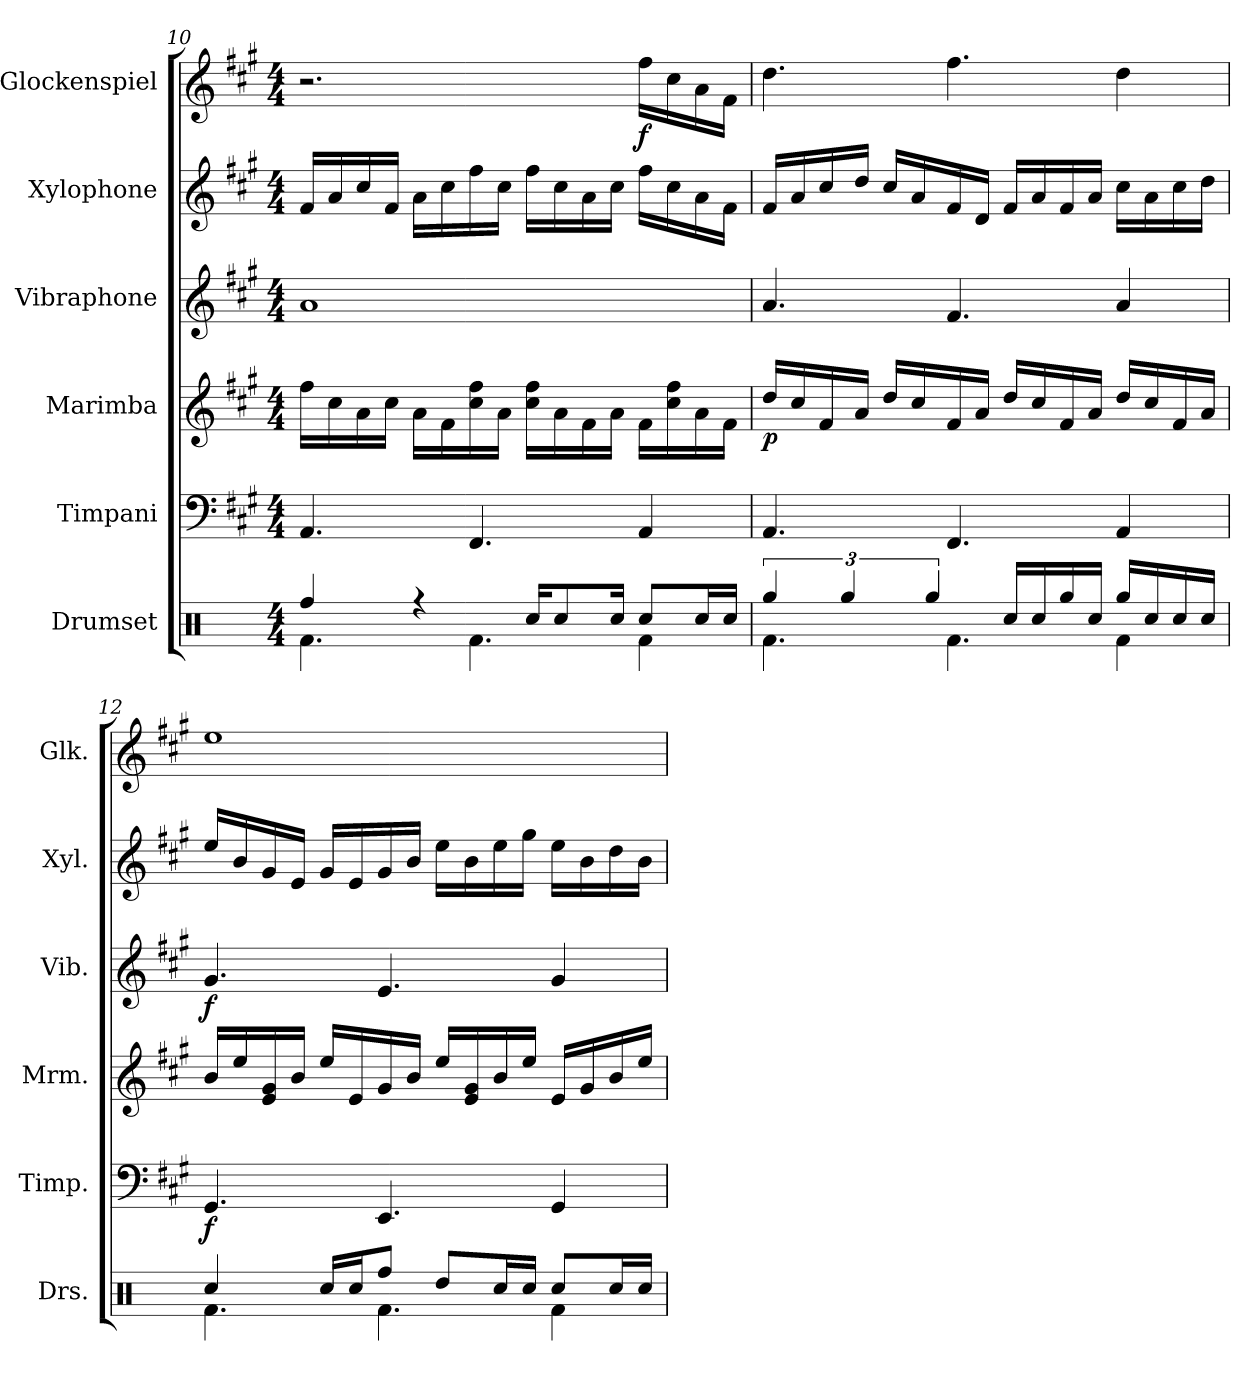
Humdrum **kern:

**kern	**kern	**dynam	**kern	**dynam	**kern	**dynam	**kern	**kern	**dynam
*part6	*part5	*part5	*part4	*part4	*part3	*part3	*part2	*part1	*part1
*staff6	*staff5	*staff5	*staff4	*staff4	*staff3	*staff3	*staff2	*staff1	*staff1
*I"Drumset	*I"Timpani	*	*I"Marimba	*	*I"Vibraphone	*	*I"Xylophone	*I"Glockenspiel	*
*I'Drs.	*I'Timp.	*	*I'Mrm.	*	*I'Vib.	*	*I'Xyl.	*I'Glk.	*
*clefX	*clefF4	*	*clefG2	*	*clefG2	*	*clefG2	*clefG2	*
*	*	*	*	*	*	*	*ITrd-7c-12	*ITrd-14c-24	*
*k[]	*k[f#c#g#]	*	*k[f#c#g#]	*	*k[f#c#g#]	*	*k[f#c#g#]	*k[f#c#g#]	*
*M4/4	*M4/4	*	*M4/4	*	*M4/4	*	*M4/4	*M4/4	*
=10	=10	=10	=10	=10	=10	=10	=10	=10	=10
*^	*	*	*	*	*	*	*	*	*
4Rff/	4.Rf\	4.AA/	.	16ff#\LL	.	1a	.	16ff#/LL	2.r	.
.	.	.	.	16cc#\	.	.	.	16aa/	.	.
.	.	.	.	16a\	.	.	.	16ccc#/	.	.
.	.	.	.	16cc#\JJ	.	.	.	16ff#/JJ	.	.
4r	.	.	.	16a\LL	.	.	.	16aa\LL	.	.
.	.	.	.	16f#\	.	.	.	16ccc#\	.	.
.	4.Rf\	4.FF#/	.	16cc#\ 16ff#\	.	.	.	16fff#\	.	.
.	.	.	.	16a\JJ	.	.	.	16ccc#\JJ	.	.
16Rcc/KL	.	.	.	16cc#\ 16ff#\LL	.	.	.	16fff#\LL	.	.
8Rcc/	.	.	.	16a\	.	.	.	16ccc#\	.	.
.	.	.	.	16f#\	.	.	.	16aa\	.	.
16Rcc/Jk	.	.	.	16a\JJ	.	.	.	16ccc#\JJ	.	.
!	!	!	!	!	!	!	!	!	!	!LO:DY:b
8Rcc/L	4Rf\	4AA/	.	16f#\LL	.	.	.	16fff#\LL	16ffff#\LL	f
.	.	.	.	16cc#\ 16ff#\	.	.	.	16ccc#\	16cccc#\	.
16Rcc/L	.	.	.	16a\	.	.	.	16aa\	16aaa\	.
16Rcc/JJ	.	.	.	16f#\JJ	.	.	.	16ff#\JJ	16fff#\JJ	.
!!LO:PB:g=z
=11	=11	=11	=11	=11	=11	=11	=11	=11	=11	=11
!	!	!	!	!	!LO:DY:b	!	!	!	!	!
6Rgg/	4.Rf\	4.AA/	.	16dd/LL	p	4.a/	.	16ff#/LL	4.dddd\	.
.	.	.	.	16cc#/	.	.	.	16aa/	.	.
.	.	.	.	16f#/	.	.	.	16ccc#/	.	.
6Rgg/	.	.	.	.	.	.	.	.	.	.
.	.	.	.	16a/JJ	.	.	.	16ddd/JJ	.	.
.	.	.	.	16dd/LL	.	.	.	16ccc#/LL	.	.
.	.	.	.	16cc#/	.	.	.	16aa/	.	.
6Rgg/	.	.	.	.	.	.	.	.	.	.
.	4.Rf\	4.FF#/	.	16f#/	.	4.f#/	.	16ff#/	4.ffff#\	.
.	.	.	.	16a/JJ	.	.	.	16dd/JJ	.	.
16Rcc/LL	.	.	.	16dd/LL	.	.	.	16ff#/LL	.	.
16Rcc/	.	.	.	16cc#/	.	.	.	16aa/	.	.
16Rgg/	.	.	.	16f#/	.	.	.	16ff#/	.	.
16Rcc/JJ	.	.	.	16a/JJ	.	.	.	16aa/JJ	.	.
16Rgg/LL	4Rf\	4AA/	.	16dd/LL	.	4a/	.	16ccc#\LL	4dddd\	.
16Rcc/	.	.	.	16cc#/	.	.	.	16aa\	.	.
16Rcc/	.	.	.	16f#/	.	.	.	16ccc#\	.	.
16Rcc/JJ	.	.	.	16a/JJ	.	.	.	16ddd\JJ	.	.
=12	=12	=12	=12	=12	=12	=12	=12	=12	=12	=12
!	!	!	!LO:DY:b	!	!	!	!LO:DY:b	!	!	!
4Rcc/	4.Rf\	4.GG#/	f	16b/LL	.	4.g#/	f	16eee/LL	1eeee	.
.	.	.	.	16ee/	.	.	.	16bb/	.	.
.	.	.	.	16e/ 16g#/	.	.	.	16gg#/	.	.
.	.	.	.	16b/JJ	.	.	.	16ee/JJ	.	.
16Rcc/LL	.	.	.	16ee/LL	.	.	.	16gg#/LL	.	.
16Rcc/J	.	.	.	16e/	.	.	.	16ee/	.	.
8Rff/J	4.Rf\	4.EE/	.	16g#/	.	4.e/	.	16gg#/	.	.
.	.	.	.	16b/JJ	.	.	.	16bb/JJ	.	.
8Rdd/L	.	.	.	16ee/LL	.	.	.	16eee\LL	.	.
.	.	.	.	16e/ 16g#/	.	.	.	16bb\	.	.
16Rcc/L	.	.	.	16b/	.	.	.	16eee\	.	.
16Rcc/JJ	.	.	.	16ee/JJ	.	.	.	16ggg#\JJ	.	.
8Rcc/L	4Rf\	4GG#/	.	16e/LL	.	4g#/	.	16eee\LL	.	.
.	.	.	.	16g#/	.	.	.	16bb\	.	.
16Rcc/L	.	.	.	16b/	.	.	.	16ddd\	.	.
16Rcc/JJ	.	.	.	16ee/JJ	.	.	.	16bb\JJ	.	.
*v	*v	*	*	*	*	*	*	*	*	*
=	=	=	=	=	=	=	=	=	=
*-	*-	*-	*-	*-	*-	*-	*-	*-	*-
